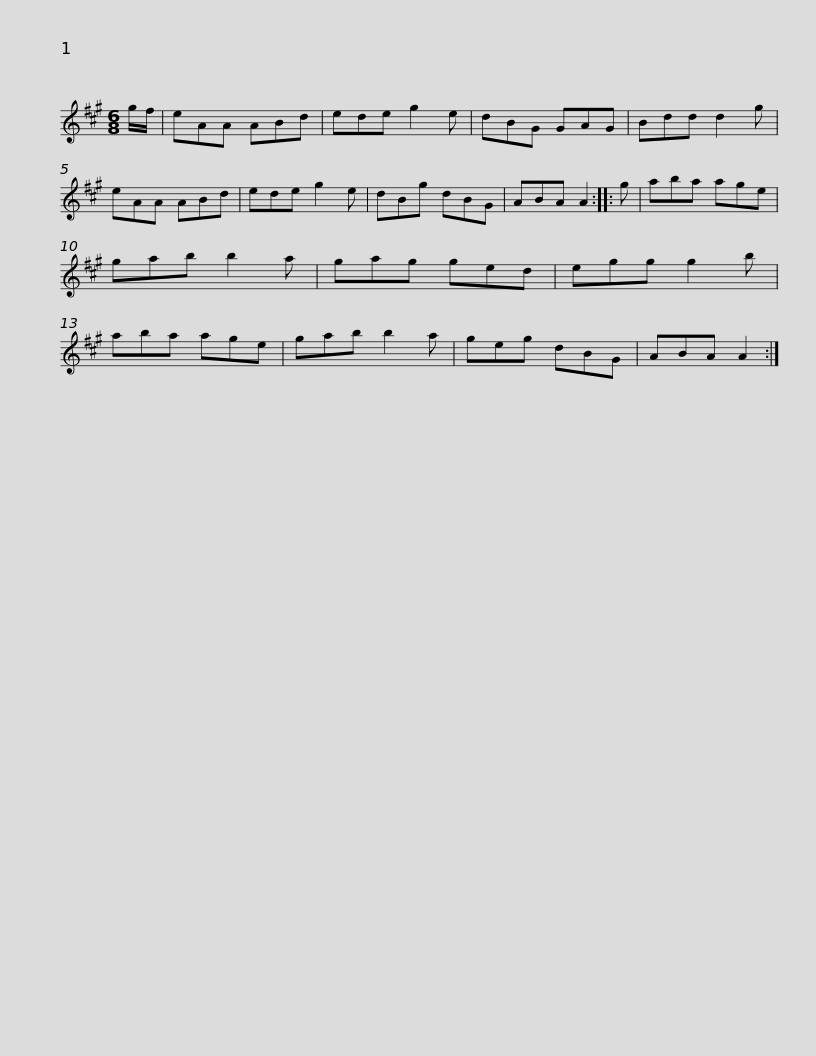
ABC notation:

X:1
L:1/8
M:6/8
I:linebreak $
K:A
V:1 treble
V:1
 g/f/ | eAA ABd | ede g2 e | dBG GAG | Bdd d2 g | %5
 eAA ABd | ede g2 e | dBg dBG |$ ABA A2 :: g | %10
 aba age | gab b2 a | gag ged | egg g2 b | aba age |$ %15
 gab b2 a | geg dBG | ABA A2 :| %18
